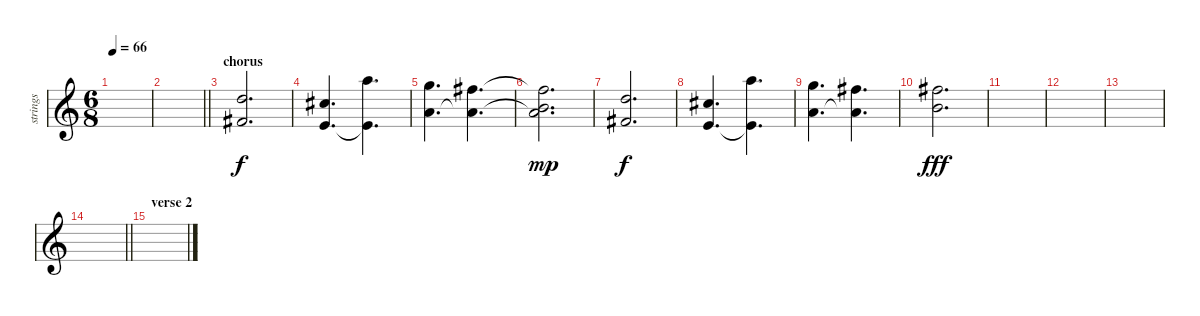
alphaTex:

\track ("strings" "strings") {instrument violin}
\staff {score}
\tuning (E4 B3 G3 D3 A2 E2) {hide}
\ts (6 8)
\tempo 66
\clef g2
\ks c
|
\barLineRight lightlight
|
\section ("" "chorus")
(10.1 7.2).2{d} |
(9.1 5.2).4{d} (17.1 5.2{t}).4{d} |
(15.1 10.2).4{d} (14.1 10.2{t}).4{d} |
(14.1{t} 10.2{t} 16.3).2{d dy mp} |
(10.1 7.2).2{d dy f} |
(9.1 5.2).4{d} (17.1 5.2{t}).4{d} |
(15.1 10.2).4{d} (14.1 10.2{t}).4{d} |
(7.1 19.2).2{d dy fff volume 1} |
|
|
|
\barLineRight lightlight
|
\section ("" "verse 2")
